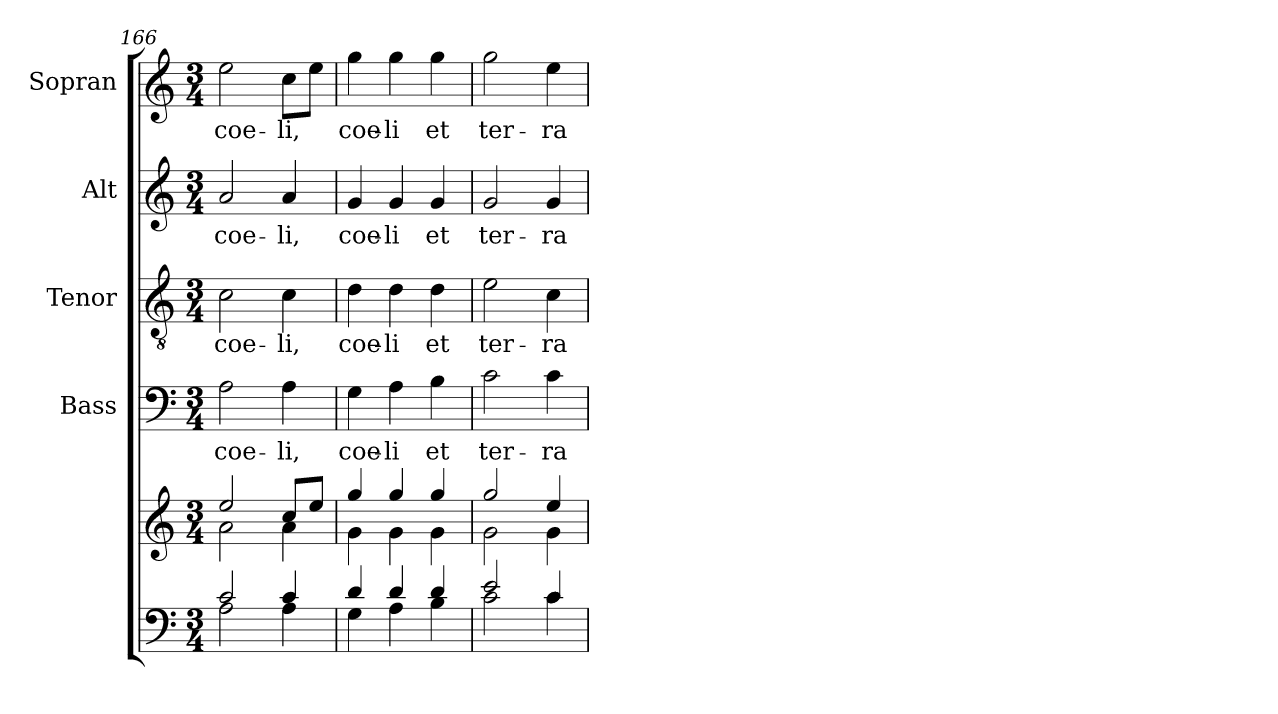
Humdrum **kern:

**kern	**kern	**kern	**text	**kern	**text	**kern	**text	**kern	**text
*part5	*part5	*part4	*part4	*part3	*part3	*part2	*part2	*part1	*part1
*staff6	*staff5	*staff4	*staff4	*staff3	*staff3	*staff2	*staff2	*staff1	*staff1
*	*	*I"Bass	*	*I"Tenor	*	*I"Alt	*	*I"Sopran	*
*	*	*I'B.	*	*I'T.	*	*I'A.	*	*I'S.	*
*clefF4	*clefG2	*clefF4	*	*clefGv2	*	*clefG2	*	*clefG2	*
*k[]	*k[]	*k[]	*	*k[]	*	*k[]	*	*k[]	*
*C:	*C:	*C:	*	*C:	*	*C:	*	*C:	*
*M3/4	*M3/4	*M3/4	*	*M3/4	*	*M3/4	*	*M3/4	*
=166	=166	=166	=166	=166	=166	=166	=166	=166	=166
*^	*^	*	*	*	*	*	*	*	*
!	!	!	!	!	!LO:LY:b	!	!LO:LY:b	!	!LO:LY:b	!	!LO:LY:b
2c/	2A\	2ee/	2a\	2A\	coe-	2c\	coe-	2a/	coe-	2ee\	coe-
!	!	!	!	!	!LO:LY:b	!	!LO:LY:b	!	!LO:LY:b	!	!LO:LY:b
4c/	4A\	8cc/L	4a\	4A\	-li,	4c\	-li,	4a/	-li,	8cc\L	-li,
.	.	8ee/J	.	.	.	.	.	.	.	8ee\J	.
=167	=167	=167	=167	=167	=167	=167	=167	=167	=167	=167	=167
!	!	!	!	!	!LO:LY:b	!	!LO:LY:b	!	!LO:LY:b	!	!LO:LY:b
4d/	4G\	4gg/	4g\	4G\	coe-	4d\	coe-	4g/	coe-	4gg\	coe-
!	!	!	!	!	!LO:LY:b	!	!LO:LY:b	!	!LO:LY:b	!	!LO:LY:b
4d/	4A\	4gg/	4g\	4A\	-li	4d\	-li	4g/	-li	4gg\	-li
!	!	!	!	!	!LO:LY:b	!	!LO:LY:b	!	!LO:LY:b	!	!LO:LY:b
4d/	4B\	4gg/	4g\	4B\	et	4d\	et	4g/	et	4gg\	et
=168	=168	=168	=168	=168	=168	=168	=168	=168	=168	=168	=168
!	!	!	!	!	!LO:LY:b	!	!LO:LY:b	!	!LO:LY:b	!	!LO:LY:b
2e/	2c\	2gg/	2g\	2c\	ter-	2e\	ter-	2g/	ter-	2gg\	ter-
!	!	!	!	!	!LO:LY:b	!	!LO:LY:b	!	!LO:LY:b	!	!LO:LY:b
4c/	4c\	4ee/	4g\	4c\	-ra	4c\	-ra	4g/	-ra	4ee\	-ra
*v	*v	*	*	*	*	*	*	*	*	*	*
*	*v	*v	*	*	*	*	*	*	*	*
=	=	=	=	=	=	=	=	=	=
*-	*-	*-	*-	*-	*-	*-	*-	*-	*-
